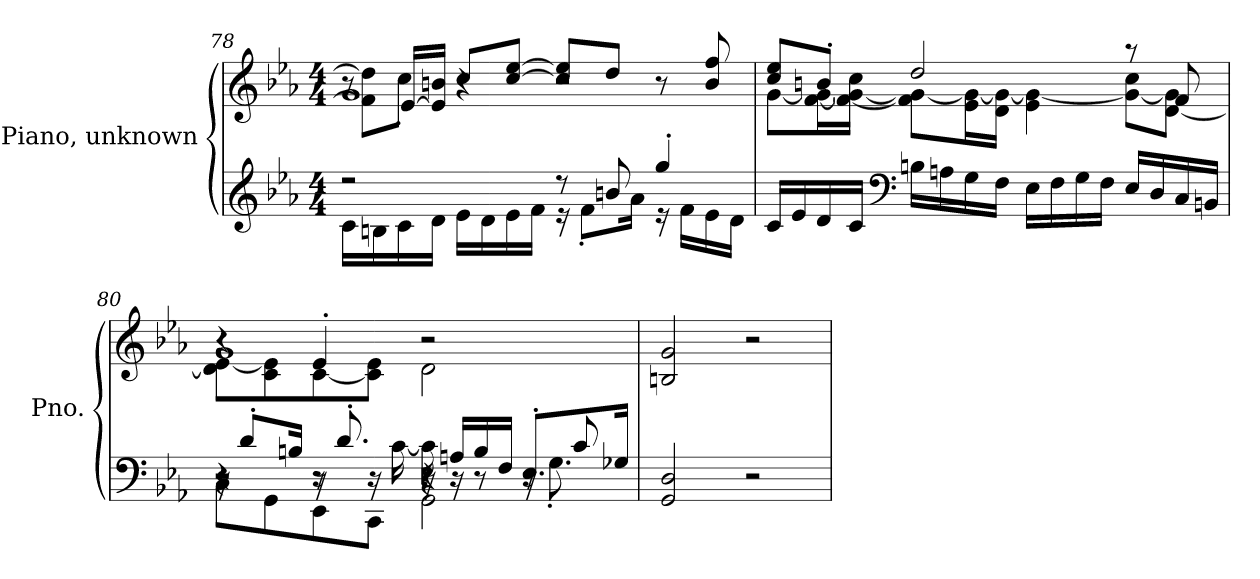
**kern	**kern
*part1	*part1
*staff2	*staff1
*I"Piano, unknown	*
*I'Pno.	*
!!LO:LB:g=z
*clefG2	*clefG2
*k[b-e-a-]	*k[b-e-a-]
*M4/4	*M4/4
=78	=78
*^	*^
*	*	*	*^
2r	16c\LL	1g	8f\] 8dd\]L	8r
.	16Bn\	.	.	.
.	16c\	.	8cc'\J	[16e-/LL
.	16d\JJ	.	.	16e-/] 16bn/JJ
.	16e-\LL	.	4r	8cc/L
.	16d\	.	.	.
.	16e-\	.	.	[8cc/ [8ee-/J
.	16f\JJ	.	.	.
8r	16r	.	2r	8cc/] 8ee-/]L
.	8f'\L	.	.	.
8bn/	.	.	.	8dd/J
.	16a-\Jk	.	.	.
4gg'/	16r	.	.	8r
.	16f\LL	.	.	.
.	16e-\	.	.	8b/ 8ff/
.	16d\JJ	.	.	.
*v	*v	*	*	*
*	*	*v	*v
=79	=79	=79
16c/LL	8cc/ 8ee-/L	[8g\L
16e-/	.	.
16d/	8bn'/J	[16f\ 16g\_L
16c/JJ	.	16f\_ 16g\_ 16cc\JJ
*clefF4	*	*
16Bn\LL	2dd/	8f\] 8g\_L
16An\	.	.
16G\	.	16e-\ 16g\_L
16F\JJ	.	16d\ 16g\_JJ
16E-\LL	.	4e-\ 4g\_
16F\	.	.
16G\	.	.
16F\JJ	.	.
16E-/LL	8r	8g\_ 8cc\L
16D/	.	.
16C/	8f/	[8d\ 8g\]J
16BBn/JJ	.	.
!!LO:PB:g=z
=80	=80	=80
*^	*	*^
*	*^	*	*	*
*	*	*^	*	*	*
2r	4r	16r	8C\L	1g	8d\] [8e-\L	4r
.	.	8d'/L	.	.	.	.
.	.	.	8GG\	.	8c\ 8e-\]	.
.	.	16Bn/Jk	.	.	.	.
.	8r	16r	8EE-\	.	[8c\	4e-'/
.	.	8.d'/	.	.	.	.
.	16r	.	8CC\J	.	8c\] 8e-\J	.
.	[16c\	.	.	.	.	.
4r	16c\]	16r	2GG\	.	2d\	2r
.	16r	16An/LL	.	.	.	.
.	8r	16B/	.	.	.	.
.	.	16F/JJ	.	.	.	.
8r	16r	8.E-'/L	.	.	.	.
.	8.G'\	.	.	.	.	.
8c/	.	.	.	.	.	.
.	.	16G-X/Jk	.	.	.	.
*v	*v	*v	*v	*	*	*
*	*v	*v	*v
=81	=81
2GG/ 2D/	2Bn/ 2g/
2r	2r
=	=
*-	*-
